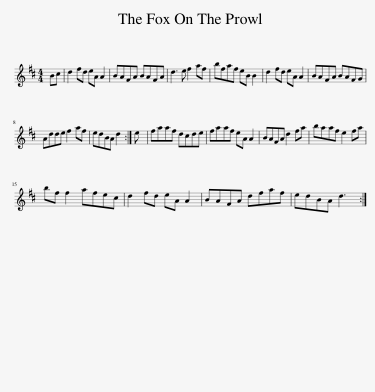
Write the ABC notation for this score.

X:1
L:1/8
M:4/4
I:linebreak $
K:D
V:1 treble
V:1
 Bc | d2 fd eA A2 | BAFA BAFA | d3 e f2 af | bfaf eB B2 | %5
 d2 fd eA A2 | BAFA BAFG |$ Adde f2 af | edBA d2 :| e | %10
 faaf dcde | faaf eA A2 | BAFA d2 fa | baaf e2 fa |$ bf f2 afec | %15
 d2 fd eA A2 | BAFA dfaf | edBA d3 :| %18
